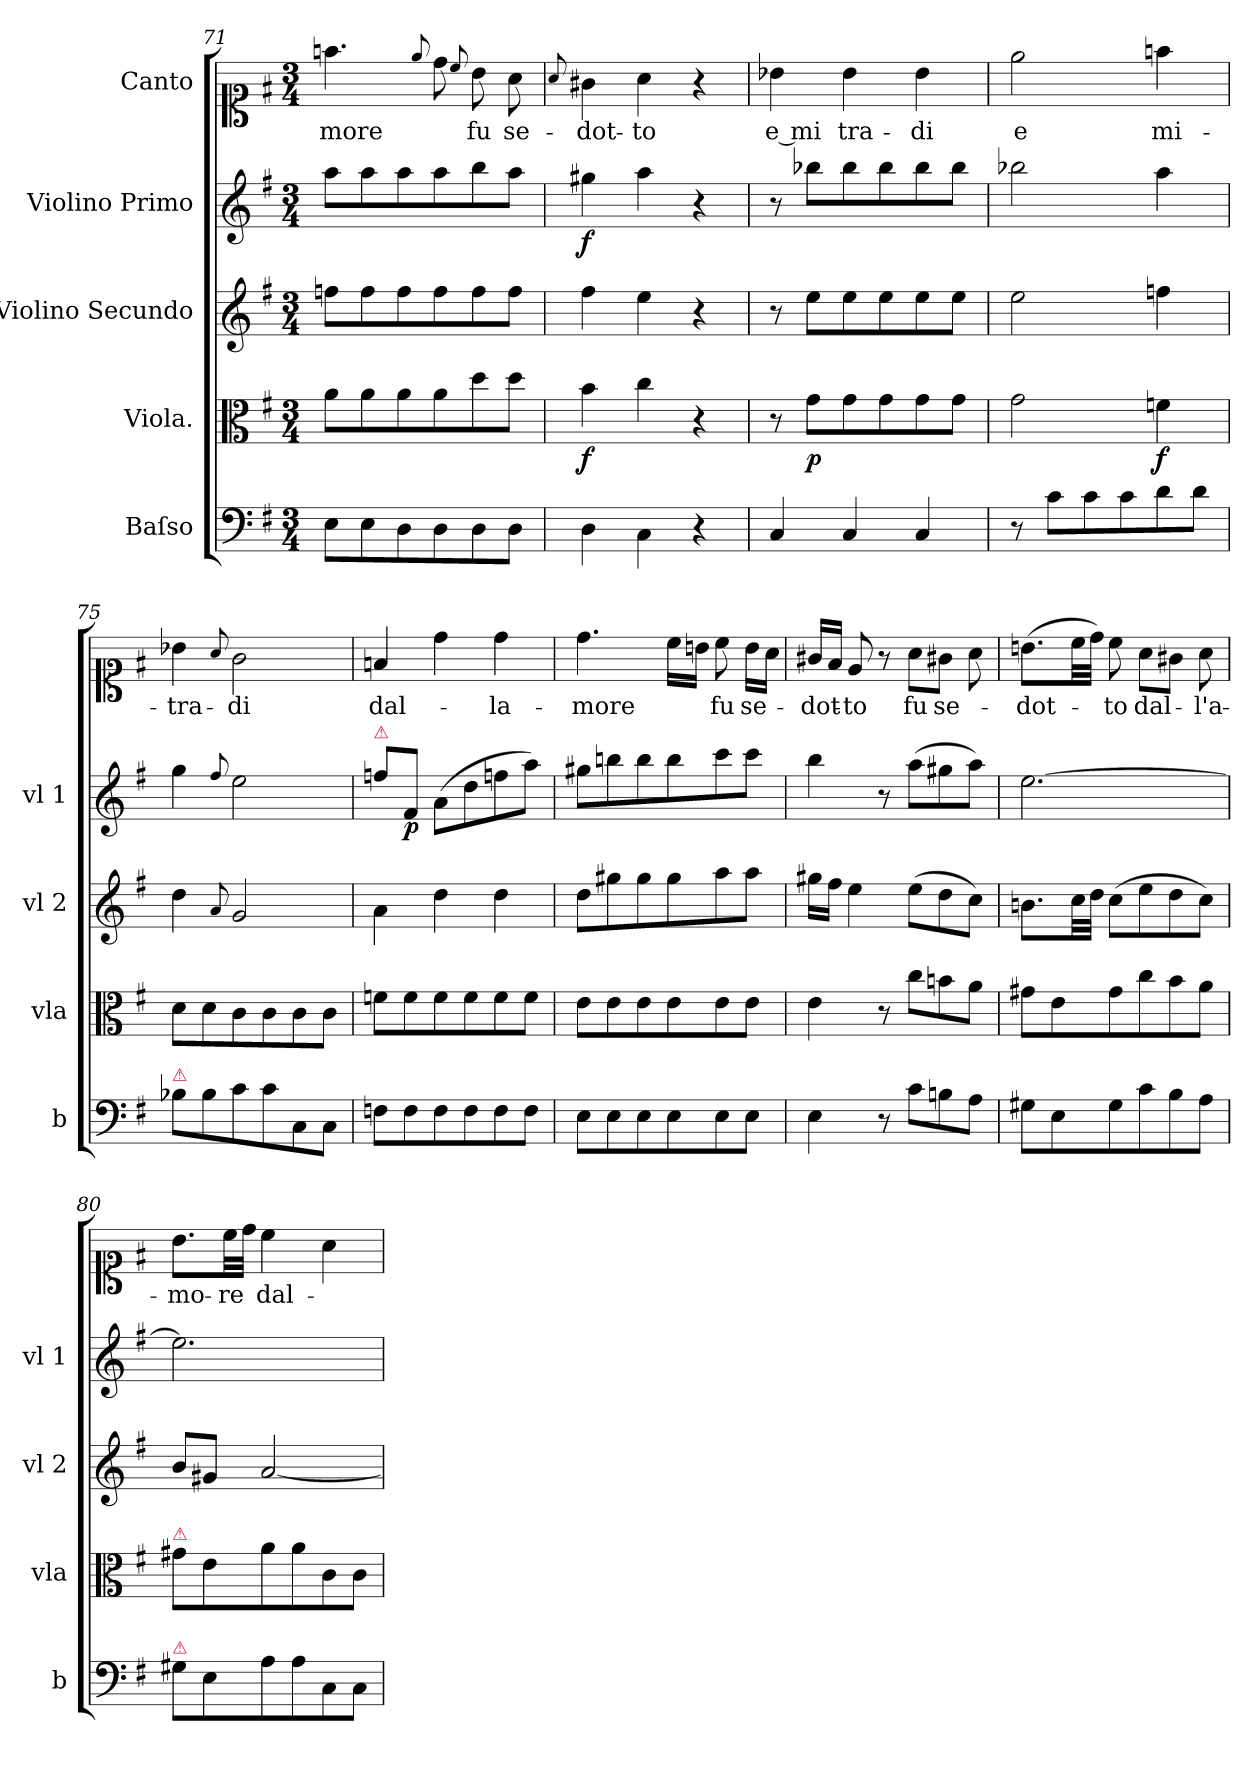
**kern	**kern	**dynam	**kern	**kern	**dynam	**kern	**text
*part5	*part4	*part4	*part3	*part2	*part2	*part1	*part1
*staff5	*staff4	*staff4	*staff3	*staff2	*staff2	*staff1	*staff1
*I"Baſso	*I"Viola.	*	*I"Violino Secundo	*I"Violino Primo	*	*I"Canto	*
*I'b	*I'vla	*	*I'vl 2	*I'vl 1	*	*	*
*clefF4	*clefC3	*	*clefG2	*clefG2	*	*clefC1	*
*k[f#]	*k[f#]	*	*k[f#]	*k[f#]	*	*k[f#]	*
*M3/4	*M3/4	*	*M3/4	*M3/4	*	*M3/4	*
=71	=71	=71	=71	=71	=71	=71	=71
8E\L	8a\L	.	8ffn\L	8aa\L	.	4.ffn\	-more
8E\	8a\	.	8ff\	8aa\	.	.	.
8D\	8a\	.	8ff\	8aa\	.	.	.
.	.	.	.	.	.	8qqee/	.
8D\	8a\	.	8ff\	8aa\	.	8dd\	.
.	.	.	.	.	.	8qqcc/	.
8D\	8dd\	.	8ff\	8bb\	.	8b\	fu
8D\J	8dd\J	.	8ff\J	8aa\J	.	8a\	se-
=72	=72	=72	=72	=72	=72	=72	=72
.	.	.	.	.	.	8qqa/	.
!	!	!LO:DY:b	!	!	!LO:DY:b	!	!
4D\	4b\	f	4ff#\	4gg#X\	f	4g#X\	-dot-
4C\	4cc\	.	4ee\	4aa\	.	4a\	-to
4r	4r	.	4r	4r	.	4r	.
=73	=73	=73	=73	=73	=73	=73	=73
4C/	8r	.	8r	8r	.	4b-X\	e mi
!	!	!LO:DY:b	!	!	!	!	!
.	8g\L	p	8ee\L	8bb-X\L	.	.	.
4C/	8g\	.	8ee\	8bb-\	.	4b-\	tra-
.	8g\	.	8ee\	8bb-\	.	.	.
4C/	8g\	.	8ee\	8bb-\	.	4b-\	-di
.	8g\J	.	8ee\J	8bb-\J	.	.	.
=74	=74	=74	=74	=74	=74	=74	=74
8r	2g\	.	2ee\	2bb-X\	.	2ee\	e
8c\L	.	.	.	.	.	.	.
8c\	.	.	.	.	.	.	.
8c\	.	.	.	.	.	.	.
!	!	!LO:DY:b	!	!	!	!	!
8d\	4fn\	f	4ffn\	4aa\	.	4ffn\	mi-
8d\J	.	.	.	.	.	.	.
=75	=75	=75	=75	=75	=75	=75	=75
!LO:TX:a:color=crimson:t=⚠	!	!	!	!	!	!	!
8B-X\L	8d\L	.	4dd\	4gg\	.	4b-X\	-tra-
8B-\	8d\	.	.	.	.	.	.
.	.	.	8qqa/	8qqff#/	.	8qqa/	.
8c\	8c\	.	2g/	2ee\	.	2g\	-di
8c\	8c\	.	.	.	.	.	.
8C/	8c\	.	.	.	.	.	.
8C/J	8c\J	.	.	.	.	.	.
=76	=76	=76	=76	=76	=76	=76	=76
!	!	!	!	!LO:TX:a:color=crimson:t=⚠	!	!	!
8Fn\L	8fn\L	.	4a\	8ffn\L	.	4fn/	dal-
!	!	!	!	!	!LO:DY:b	!	!
8F\	8f\	.	.	8f#/J	p	.	.
8F\	8f\	.	4dd\	(>8a\L	.	4dd\	.
8F\	8f\	.	.	8dd\	.	.	.
8F\	8f\	.	4dd\	8ffn\	.	4dd\	-la-
8F\J	8f\J	.	.	8aa\J)	.	.	.
=77	=77	=77	=77	=77	=77	=77	=77
8E\L	8e\L	.	8dd\L	8gg#X\L	.	4.dd\	-more
8E\	8e\	.	8gg#X\	8bbn\	.	.	.
8E\	8e\	.	8gg#\	8bb\	.	.	.
8E\	8e\	.	8gg#\	8bb\	.	16cc\LL	.
.	.	.	.	.	.	16bn\JJ	.
8E\	8e\	.	8aa\	8ccc\	.	8cc\	fu
8E\J	8e\J	.	8aa\J	8ccc\J	.	16b\LL	se-
.	.	.	.	.	.	16a\JJ	.
=78	=78	=78	=78	=78	=78	=78	=78
4E\	4e\	.	16gg#X\LL	4bb\	.	16g#X/LL	-dot-
.	.	.	16ff#\JJ	.	.	16f#/JJ	.
.	.	.	4ee\	.	.	8e/	-to
8r	8r	.	.	8r	.	8r	.
8c\L	8cc\L	.	(>8ee\L	(>8aa\L	.	8a\L	fu
8Bn\	8bn\	.	8dd\	8gg#X\	.	8g#X\J	se-
8A\J	8a\J	.	8cc\J)	8aa\J)	.	8a\	.
=79	=79	=79	=79	=79	=79	=79	=79
8G#X\L	8g#X\L	.	8.bn\L	[2.ee\	.	(>8.bn\L	-dot-
8E\	8e\	.	.	.	.	.	.
.	.	.	32cc\LL	.	.	32cc\LL	.
.	.	.	32dd\JJJ	.	.	32dd\JJJ)	.
8G#\	8g#\	.	(>8cc\L	.	.	8cc\	-to
8c\	8cc\	.	8ee\	.	.	8a\L	dal-
8B\	8b\	.	8dd\	.	.	8g#X\J	.
8A\J	8a\J	.	8cc\J)	.	.	8a\	-l'a-
=80	=80	=80	=80	=80	=80	=80	=80
!	!LO:TX:a:color=crimson:t=⚠	!	!	!	!	!	!
!LO:TX:a:color=crimson:t=⚠	!	!	!	!	!	!	!
8G#X\L	8g#X\L	.	8b/L	2.ee\]	.	8.b\L	-mo-
8E\	8e\	.	8g#X/J	.	.	.	.
.	.	.	.	.	.	32cc\LL	-re
.	.	.	.	.	.	32dd\JJJ	.
8A\	8a\	.	[2a/	.	.	4cc\	dal-
8A\	8a\	.	.	.	.	.	.
8C/	8c/	.	.	.	.	4a\	.
8C/J	8c/J	.	.	.	.	.	.
=	=	=	=	=	=	=	=
*-	*-	*-	*-	*-	*-	*-	*-
